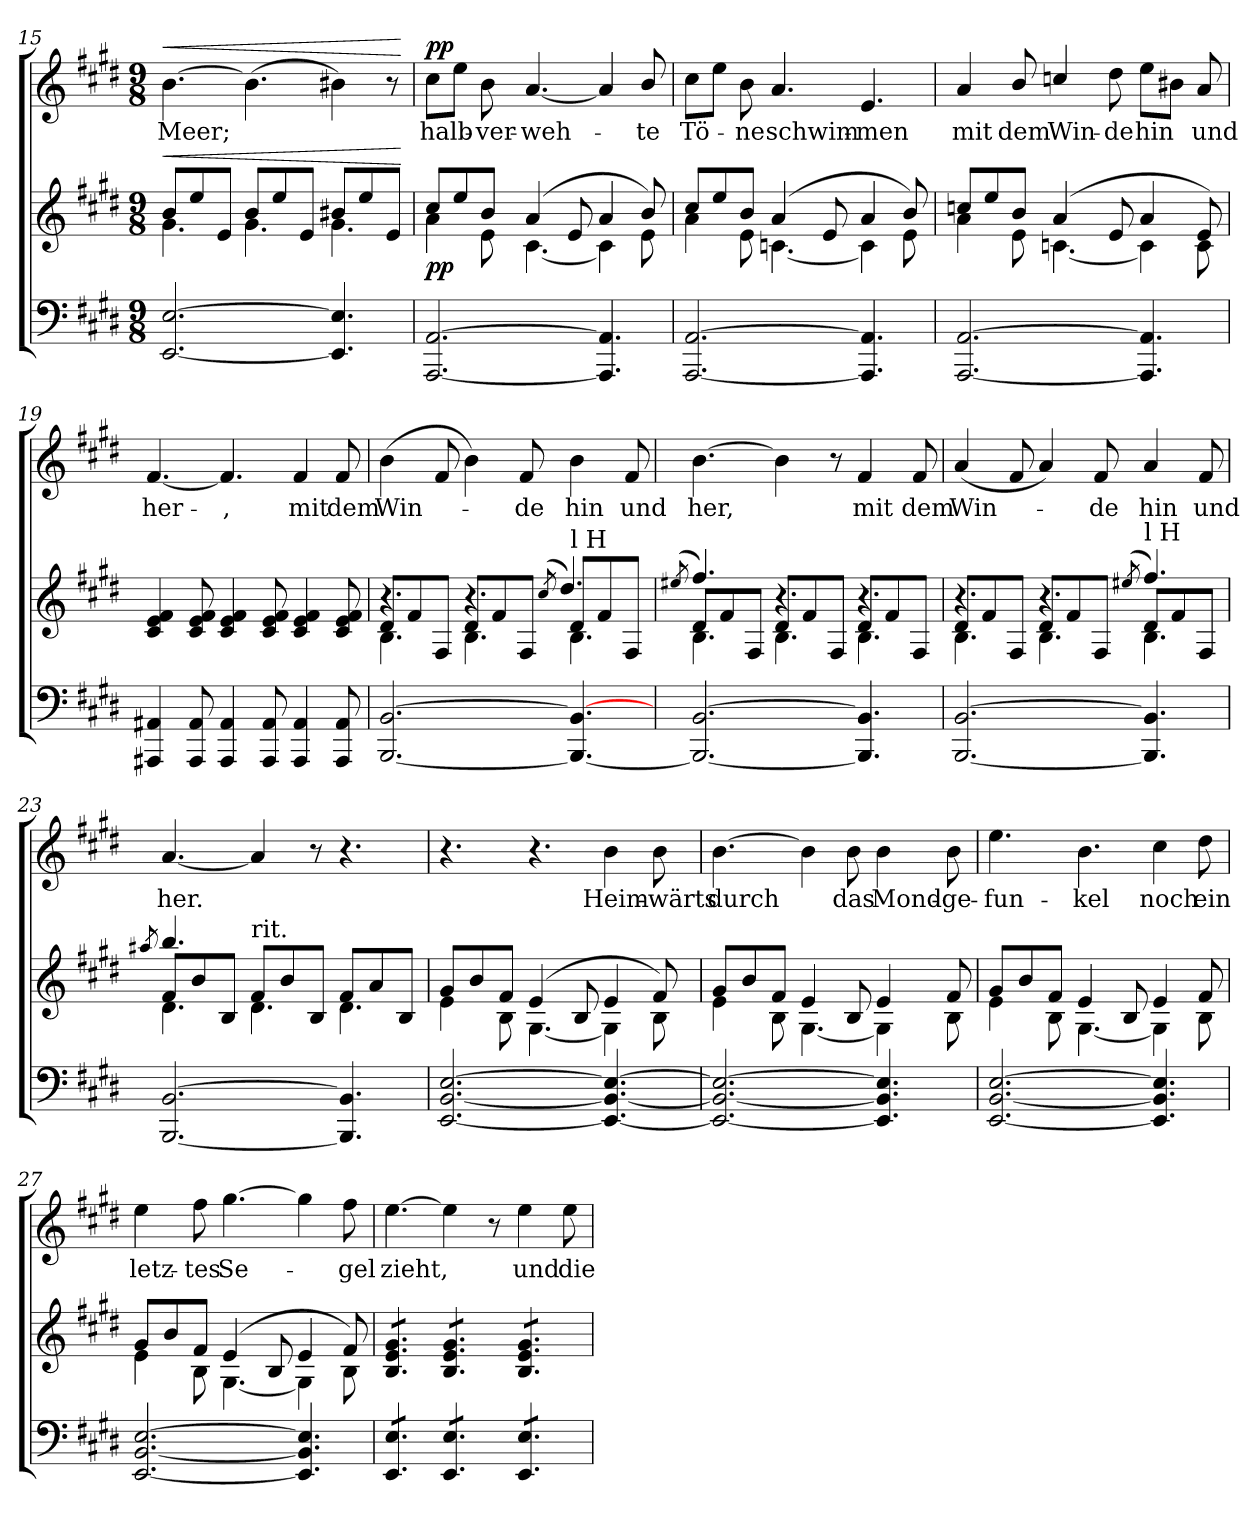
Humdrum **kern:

**kern	**kern	**dynam	**kern	**text	**dynam
*part2	*part2	*part2	*part1	*part1	*part1
*staff3	*staff2	*staff2/3	*staff1	*staff1	*staff1
*clefF4	*clefG2	*	*clefG2	*	*
*k[f#c#g#d#]	*k[f#c#g#d#]	*	*k[f#c#g#d#]	*	*
*M9/8	*M9/8	*	*M9/8	*	*
=15	=15	=15	=15	=15	=15
!	!	!LO:HP:a	!	!	!LO:HP:a
*	*^	*	*	*	*
[2.EE [2.E	8bL	4.g#	<	[4.b	Meer;	<
.	8ee	.	.	.	.	.
.	8eJ	.	.	.	.	.
.	8bL	4.g#	.	(4.b]	.	.
.	8ee	.	.	.	.	.
.	8eJ	.	.	.	.	.
4.EE] 4.E]	8b#XL	4.g#	.	4b#X)	.	.
.	8ee	.	.	.	.	.
.	8eJ	.	.	8r	.	.
*	*v	*v	*	*	*	*
.	.	[	.	.	[
!!LO:LB:g=z
=16	=16	=16	=16	=16	=16
*	*^	*	*	*	*
!	!	!	!	!	!	!LO:DY:a
[2.AAA [2.AA	8cc#L	4a	pp	8cc#L	halb-	pp
.	8ee	.	.	8eeJ	.	.
.	8bJ	8e	.	8b	-ver-	.
.	(4a	[4.c#	.	[4.a	-weh-	.
.	8e	.	.	.	.	.
4.AAA] 4.AA]	4a	4c#]	.	4a]	.	.
.	8b)	8e	.	8b/	-te	.
=17	=17	=17	=17	=17	=17	=17
[2.AAA [2.AA	8cc#L	4a	.	8cc#L	Tö-	.
.	8ee	.	.	8eeJ	.	.
.	8bJ	8e	.	8b	-ne	.
.	(4a	[4.c	.	4.a	schwim-	.
.	8e	.	.	.	.	.
4.AAA] 4.AA]	4a	4c]	.	4.e	-men	.
.	8b)	8e	.	.	.	.
=18	=18	=18	=18	=18	=18	=18
[2.AAA [2.AA	8ccnL	4a	.	4a	mit	.
.	8ee	.	.	.	.	.
.	8bJ	8e	.	8b/	dem	.
.	(4a	[4.cn	.	4ccn/	Win-	.
.	8e	.	.	8dd#	-de	.
4.AAA] 4.AA]	4a	4c]	.	8eeL	hin	.
.	.	.	.	8b#J	.	.
.	8e)	8c	.	8a	und	.
*	*v	*v	*	*	*	*
!!LO:PB:g=z
=19	=19	=19	=19	=19	=19
4AAA#X 4AA#X	4c# 4e 4f#	.	[4.f#	-her-	.
8AAA# 8AA#	8c# 8e 8f#	.	.	.	.
4AAA# 4AA#	4c# 4e 4f#	.	4.f#]	-,	.
8AAA# 8AA#	8c# 8e 8f#	.	.	.	.
4AAA# 4AA#	4c# 4e 4f#	.	4f#	mit	.
8AAA# 8AA#	8c# 8e 8f#	.	8f#	dem	.
=20	=20	=20	=20	=20	=20
*	*^	*	*	*	*
*	*	*^	*	*	*	*
[2.BBB [2.BB	8d#/L	4.B\	4.r	.	(4b	Win-	.
.	8f#/	.	.	.	.	.	.
.	8F#/J	.	.	.	8f#	.	.
.	8d#/L	4.B\	4.r	.	4b)	.	.
.	8f#/	.	.	.	.	.	.
.	8F#/J	.	.	.	8f#	-de	.
.	.	.	(8qcc#/	.	.	.	.
!	!LO:TX:a:t=l H	!	!	!	!	!	!
4.BBB_ 4.BB_	8d#/L	4.B\	4.dd#/)	.	4b	hin	.
.	8f#/	.	.	.	.	.	.
.	8F#/J	.	.	.	8f#	und	.
=21	=21	=21	=21	=21	=21	=21	=21
.	.	.	(>8qee#X/	.	.	.	.
2.BBB_ [2.BB	8d#/L	4.B\	4.ff#/)	.	[4.b	her,	.
.	8f#/	.	.	.	.	.	.
.	8F#/J	.	.	.	.	.	.
.	8d#/L	4.B\	4.r	.	4b]	.	.
.	8f#/	.	.	.	.	.	.
.	8F#/J	.	.	.	8r	.	.
4.BBB] 4.BB]	8d#/L	4.B\	4.r	.	4f#	mit	.
.	8f#/	.	.	.	.	.	.
.	8F#/J	.	.	.	8f#	dem	.
!!LO:LB:g=z
=22	=22	=22	=22	=22	=22	=22	=22
[2.BBB [2.BB	8d#/L	4.B\	4.r	.	(>4a	Win-	.
.	8f#/	.	.	.	.	.	.
.	8F#/J	.	.	.	8f#	.	.
.	8d#/L	4.B\	4.r	.	4a)	.	.
.	8f#/	.	.	.	.	.	.
.	8F#/J	.	.	.	8f#	-de	.
.	.	.	(>8qee#X	.	.	.	.
!	!LO:TX:a:t=l H	!	!	!	!	!	!
4.BBB] 4.BB]	8d#/L	4.B\	4.ff#)	.	4a	hin	.
.	8f#/	.	.	.	.	.	.
.	8F#/J	.	.	.	8f#	und	.
=23	=23	=23	=23	=23	=23	=23	=23
.	.	.	8qaa#X	.	.	.	.
[2.BBB [2.BB	8f#/L	4.d#\	4.bb	.	[4.a	her.	.
.	8b/	.	.	.	.	.	.
.	8B/J	.	.	.	.	.	.
!	!LO:TX:a:t=rit.	!	!	!	!	!	!
.	8f#/L	4.d#\	2.ryy	.	4a]	.	.
.	8b/	.	.	.	.	.	.
.	8B/J	.	.	.	8r	.	.
4.BBB] 4.BB]	8f#/L	4.d#\	.	.	4.r	.	.
.	8a/	.	.	.	.	.	.
.	8B/J	.	.	.	.	.	.
*	*	*v	*v	*	*	*	*
=24	=24	=24	=24	=24	=24	=24
[2.EE [2.BB [2.E	8g#L	4e	.	4.r	.	.
.	8b	.	.	.	.	.
.	8f#J	8B	.	.	.	.
.	(4e	[4.G#	.	4.r	.	.
.	8B	.	.	.	.	.
4.EE_ 4.BB_ 4.E_	4e	4G#]	.	4b	Heim-	.
.	8f#)	8B	.	8b	-wärts	.
!!LO:LB:g=z
=25	=25	=25	=25	=25	=25	=25
2.EE_ 2.BB_ 2.E_	8g#L	4e	.	[4.b	durch	.
.	8b	.	.	.	.	.
.	8f#J	8B	.	.	.	.
.	4e	[4.G#	.	4b]	.	.
.	8B	.	.	8b	das	.
4.EE] 4.BB] 4.E]	4e	4G#]	.	4b	Mond-	.
.	8f#	8B	.	8b	-ge-	.
=26	=26	=26	=26	=26	=26	=26
[2.EE [2.BB [2.E	8g#L	4e	.	4.ee	-fun-	.
.	8b	.	.	.	.	.
.	8f#J	8B	.	.	.	.
.	4e	[4.G#	.	4.b	-kel	.
.	8B	.	.	.	.	.
4.EE] 4.BB] 4.E]	4e	4G#]	.	4cc#	noch	.
.	8f#	8B	.	8dd#	ein	.
=27	=27	=27	=27	=27	=27	=27
[2.EE [2.BB [2.E	8g#L	4e	.	4ee	letz-	.
.	8b	.	.	.	.	.
.	8f#J	8B	.	8ff#	-tes	.
.	(4e	[4.G#	.	[4.gg#	Se-	.
.	8B	.	.	.	.	.
4.EE] 4.BB] 4.E]	4e	4G#]	.	4gg#]	.	.
.	8f#)	8B	.	8ff#	gel	.
*	*v	*v	*	*	*	*
!!LO:LB:g=z
=28	=28	=28	=28	=28	=28
*tremolo	*	*	*	*	*
*	*tremolo	*	*	*	*
8EE 8EL	8B 8e 8g#L	.	[4.ee	zieht,	.
8EE 8E	8B 8e 8g#	.	.	.	.
8EE 8EJ	8B 8e 8g#J	.	.	.	.
8EE 8EL	8B 8e 8g#L	.	4ee]	.	.
8EE 8E	8B 8e 8g#	.	.	.	.
8EE 8EJ	8B 8e 8g#J	.	8r	.	.
8EE 8EL	8B 8e 8g#L	.	4ee	und	.
8EE 8E	8B 8e 8g#	.	.	.	.
8EE 8EJ	8B 8e 8g#J	.	8ee	die	.
*	*Xtremolo	*	*	*	*
*Xtremolo	*	*	*	*	*
=	=	=	=	=	=
*-	*-	*-	*-	*-	*-
